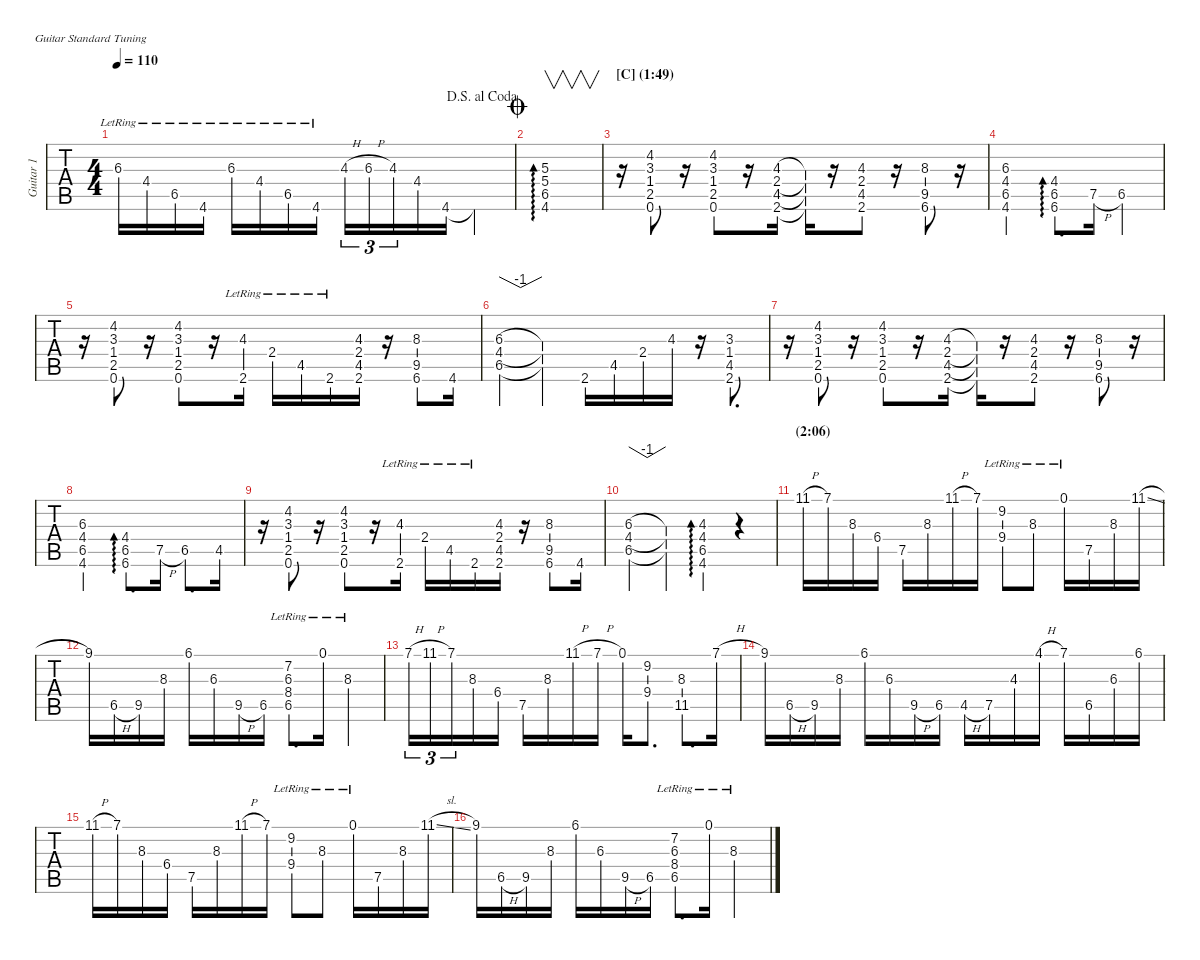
\defaultSystemsLayout 4
\hideDynamics
\bracketExtendMode nobrackets
\multiTrackTrackNamePolicy allsystems
\firstSystemTrackNameMode fullname
\otherSystemsTrackNameMode fullname
\otherSystemsTrackNameOrientation horizontal
\track ("Guitar 1" "Guitar 1") {instrument overdrivenguitar}
\staff {tabs}
\tuning (E4 B3 G3 D3 A2 E2)
\ts (4 4)
\scale
1.04704
\jump dalsegnoalcoda
\tempo 110
\accidentals auto
\clef g2
\ottava regular
\simile none
\ks c
6.3{lr acc #}.16{dy mf} 4.4{lr acc #}.16 6.5{lr acc #}.16 4.6{lr acc #}.16 6.3{lr acc #}.16 4.4{lr acc #}.16 6.5{lr acc #}.16 4.6{lr acc #}.16 4.3{h}.16{tu (3 2)} 6.3{h acc #}.16{tu (3 2)} 4.3.16{tu (3 2) beam merge} 4.4{acc #}.16 4.6{acc #}.16 4.6{t acc #}.4 |
\scale
0.952957
\jump coda
(4.6{acc #} 5.3 5.4 6.5{acc #}).1{v ad 0} |
\section ("C" "(1:49)")
\scale
1.00459 r.16 (3.3{acc #} 1.4{acc #} 2.5 4.2{acc #} 0.6).8 r.16 (3.3{acc #} 1.4{acc #} 2.5 4.2{acc #} 0.6).8 r.16 (4.3 4.5{acc #} 2.4 2.6{acc #}).16 (4.3{t} 4.5{t acc #} 2.4{t} 2.6{t acc #}).16 r.16 (2.6{acc #} 4.5{acc #} 2.4 4.3).8 r.16 (8.3{acc #} 6.6{acc #} 9.5{acc #}).8 r.16 |
\scale
1.00682 (6.3{acc #} 4.6{acc #} 6.5{acc #} 4.4{acc #}).2 (6.6{acc #} 6.5{acc #} 4.4{acc #}).8{d ad 0} 7.5{h}.16 6.5{acc #}.4 |
\scale
0.988589 r.16 (3.3{acc #} 1.4{acc #} 2.5 4.2{acc #} 0.6).8 r.16 (3.3{acc #} 1.4{acc #} 2.5 4.2{acc #} 0.6).8 r.16 (2.6{lr acc #} 4.3{lr}).16 2.4{lr}.16 4.5{lr acc #}.16 2.6{lr acc #}.16 (2.6{acc #} 4.5{acc #} 2.4 4.3).16 r.16 (6.6{acc #} 9.5{acc #} 8.3{acc #}).8 4.6{acc #}.16 |
\scale
1.00864 (6.3{acc #} 6.5{acc #} 4.4{acc #}).4{tbe (dip default 45.6 0 52.199999999999996 -4 52.8 -4 59.4 0)} (6.3{t acc #} 6.5{t acc #} 4.4{t acc #}).4 2.6{acc #}.16 4.5{acc #}.16 2.4.16 4.3.16 r.16 (3.3{acc #} 2.6{acc #} 1.4{acc #} 4.5{acc #}).8{d} |
\scale
1.00038 r.16 (3.3{acc #} 1.4{acc #} 2.5 4.2{acc #} 0.6).8 r.16 (3.3{acc #} 1.4{acc #} 2.5 4.2{acc #} 0.6).8 r.16 (4.3 4.5{acc #} 2.4 2.6{acc #}).16 (4.3{t} 4.5{t acc #} 2.4{t} 2.6{t acc #}).16 r.16 (2.6{acc #} 4.5{acc #} 2.4 4.3).8 r.16 (8.3{acc #} 6.6{acc #} 9.5{acc #}).8 r.16 |
\scale
0.990977 (6.3{acc #} 4.6{acc #} 6.5{acc #} 4.4{acc #}).2 (6.6{acc #} 6.5{acc #} 4.4{acc #}).8{d ad 0} 7.5{h}.16 6.5{acc #}.8{d} 4.5{acc #}.16 |
\scale
0.996999 r.16 (3.3{acc #} 1.4{acc #} 2.5 4.2{acc #} 0.6).8 r.16 (3.3{acc #} 1.4{acc #} 2.5 4.2{acc #} 0.6).8 r.16 (2.6{lr acc #} 4.3{lr}).16 2.4{lr}.16 4.5{lr acc #}.16 2.6{lr acc #}.16 (2.6{acc #} 4.5{acc #} 2.4 4.3).16 r.16 (6.6{acc #} 9.5{acc #} 8.3{acc #}).8 4.6{acc #}.16 |
\scale
1.003 (6.3{acc #} 6.5{acc #} 4.4{acc #}).4{tbe (dip default 45.6 0 52.199999999999996 -4 52.8 -4 59.4 0)} (6.3{t acc #} 6.5{t acc #} 4.4{t acc #}).4 (4.4{acc #} 4.3 4.6{acc #} 6.5{acc #}).4{ad 0} r.4 |
\section ("" "(2:06)")
\scale
1.01033 11.1{h acc #}.16 7.1.16 8.3{acc #}.16 6.4{acc #}.16 7.5.16 8.3{acc #}.16 11.1{h acc #}.16 7.1.16 (9.2{lr acc #} 9.4{lr}).8 8.3{lr acc #}.8 0.1{lr}.16 7.5.16 8.3{acc #}.16 11.1{sl acc #}.16 |
\scale
0.994305 9.1{acc #}.16 6.5{h acc #}.16 9.5{acc #}.16 8.3{acc #}.16 6.1{acc #}.16 6.3{acc #}.16 9.5{h acc #}.16 6.5{acc #}.16 (7.2{lr acc #} 6.5{lr acc #} 8.4{lr acc #} 6.3{lr acc #}).8{d} 0.1{lr}.16 8.3{lr acc #}.4 |
\scale
0.995364 7.1{h}.16{tu (3 2)} 11.1{h acc #}.16{tu (3 2)} 7.1.16{tu (3 2) beam merge} 8.3{acc #}.16 6.4{acc #}.16 7.5.16 8.3{acc #}.16 11.1{h acc #}.16 7.1{h}.16 0.1.16 (9.4 9.2{acc #}).8{d} (11.5{acc #} 8.3{acc #}).8{d} 7.1{h}.16 |
\scale
1.00978 9.1{acc #}.16 6.5{h acc #}.16 9.5{acc #}.16 8.3{acc #}.16 6.1{acc #}.16 6.3{acc #}.16 9.5{h acc #}.16 6.5{acc #}.16 4.5{h acc #}.16 7.5.16 4.3.16 4.1{h acc #}.16 7.1.16 6.5{acc #}.16 6.3{acc #}.16 6.1{acc #}.16 |
\scale
0.996103 11.1{h acc #}.16 7.1.16 8.3{acc #}.16 6.4{acc #}.16 7.5.16 8.3{acc #}.16 11.1{h acc #}.16 7.1.16 (9.2{lr acc #} 9.4{lr}).8 8.3{lr acc #}.8 0.1{lr}.16 7.5.16 8.3{acc #}.16 11.1{sl acc #}.16 |
\scale
0.994112 9.1{acc #}.16 6.5{h acc #}.16 9.5{acc #}.16 8.3{acc #}.16 6.1{acc #}.16 6.3{acc #}.16 9.5{h acc #}.16 6.5{acc #}.16 (7.2{lr acc #} 6.5{lr acc #} 8.4{lr acc #} 6.3{lr acc #}).8{d} 0.1{lr}.16 8.3{lr acc #}.4
